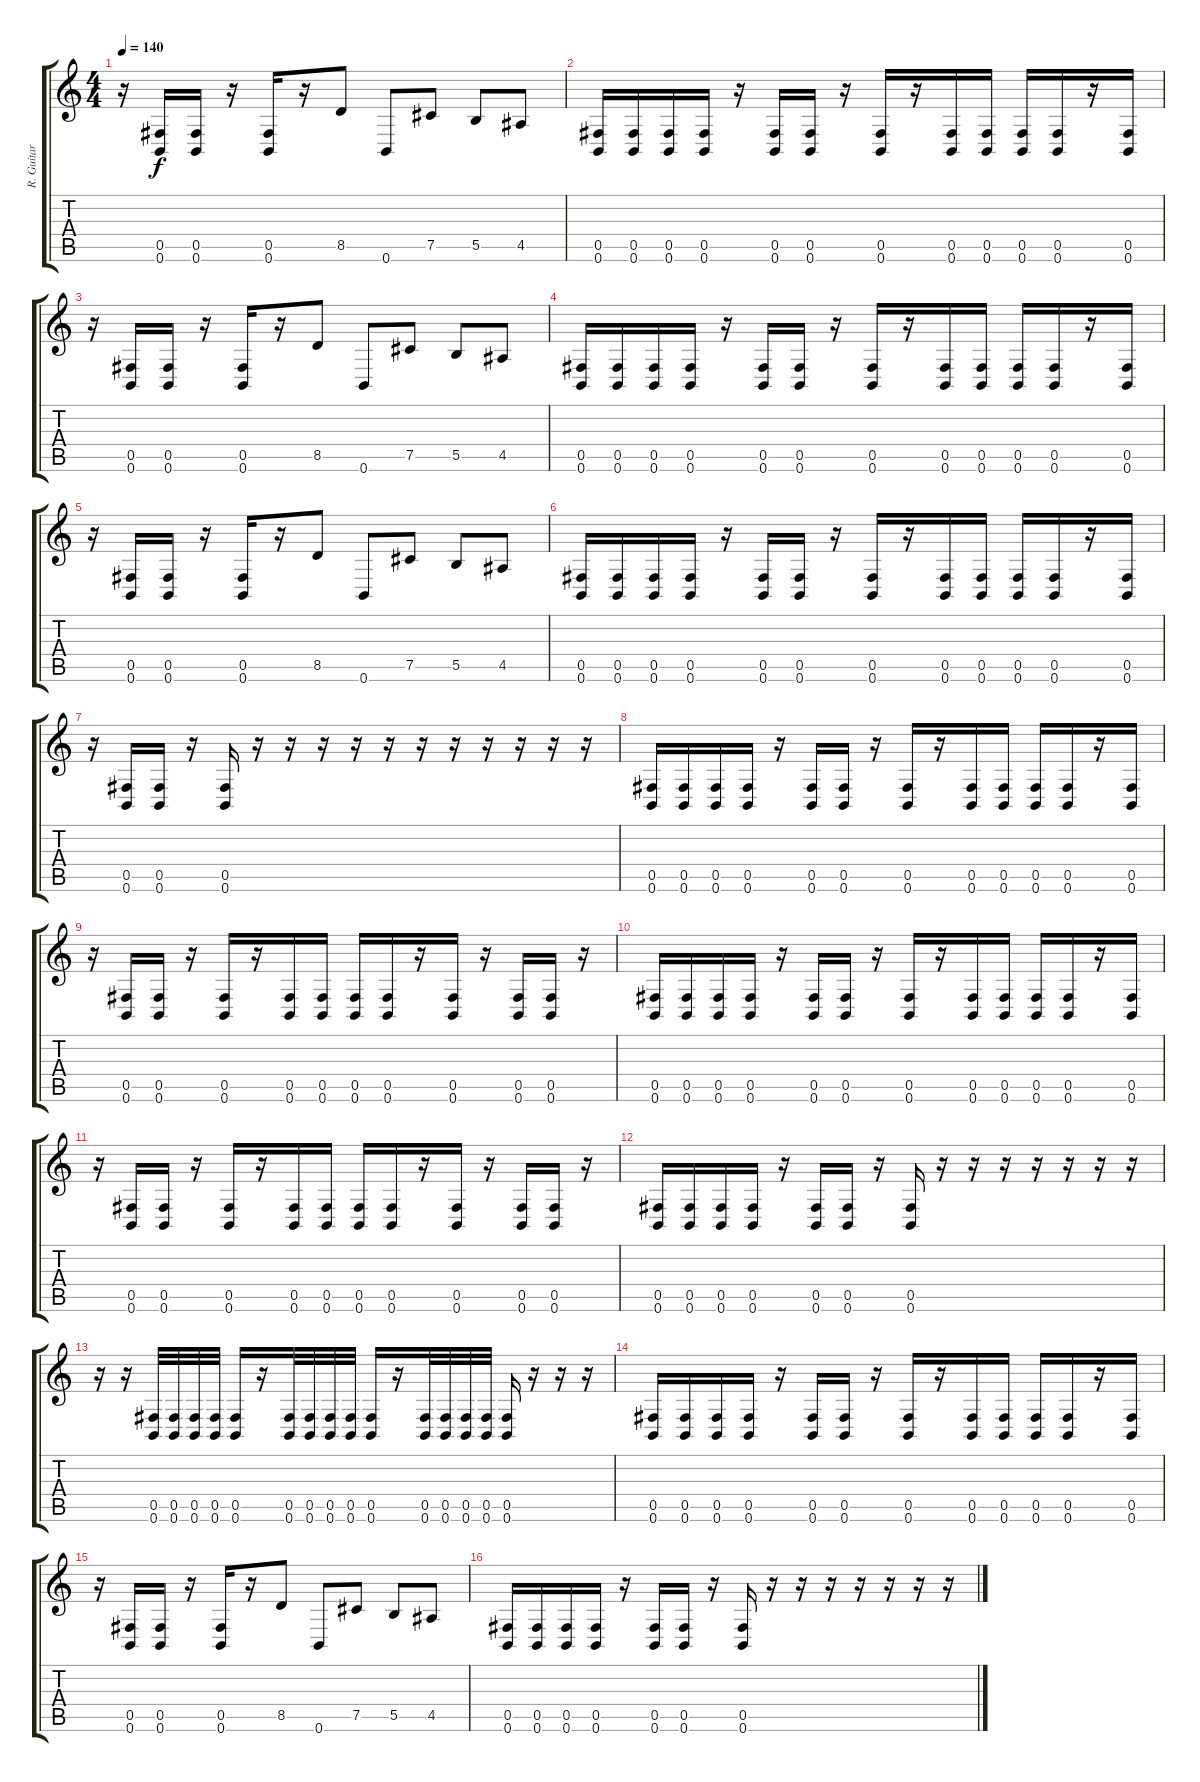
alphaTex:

\track ("R. Guitar" "R. Guitar") {instrument distortionguitar}
\staff {score tabs}
\tuning (Db4 Ab3 E3 B2 Gb2 B1) {hide}
\ts (4 4)
\tempo 140
\clef g2
\ks c
r.16{dy f} (0.5 0.6).16 (0.5 0.6).16 r.16 (0.5 0.6).16 r.16 8.5.8 0.6.8 7.5.8 5.5.8 4.5.8 |
(0.5 0.6).16 (0.5 0.6).16 (0.5 0.6).16 (0.5 0.6).16 r.16 (0.5 0.6).16 (0.5 0.6).16 r.16 (0.5 0.6).16 r.16 (0.5 0.6).16 (0.5 0.6).16 (0.5 0.6).16 (0.5 0.6).16 r.16 (0.5 0.6).16 |
r.16 (0.5 0.6).16 (0.5 0.6).16 r.16 (0.5 0.6).16 r.16 8.5.8 0.6.8 7.5.8 5.5.8 4.5.8 |
(0.5 0.6).16 (0.5 0.6).16 (0.5 0.6).16 (0.5 0.6).16 r.16 (0.5 0.6).16 (0.5 0.6).16 r.16 (0.5 0.6).16 r.16 (0.5 0.6).16 (0.5 0.6).16 (0.5 0.6).16 (0.5 0.6).16 r.16 (0.5 0.6).16 |
r.16 (0.5 0.6).16 (0.5 0.6).16 r.16 (0.5 0.6).16 r.16 8.5.8 0.6.8 7.5.8 5.5.8 4.5.8 |
(0.5 0.6).16 (0.5 0.6).16 (0.5 0.6).16 (0.5 0.6).16 r.16 (0.5 0.6).16 (0.5 0.6).16 r.16 (0.5 0.6).16 r.16 (0.5 0.6).16 (0.5 0.6).16 (0.5 0.6).16 (0.5 0.6).16 r.16 (0.5 0.6).16 |
r.16 (0.5 0.6).16 (0.5 0.6).16 r.16 (0.5 0.6).16 r.16 r.16 r.16 r.16 r.16 r.16 r.16 r.16 r.16 r.16 r.16 |
(0.5 0.6).16 (0.5 0.6).16 (0.5 0.6).16 (0.5 0.6).16 r.16 (0.5 0.6).16 (0.5 0.6).16 r.16 (0.5 0.6).16 r.16 (0.5 0.6).16 (0.5 0.6).16 (0.5 0.6).16 (0.5 0.6).16 r.16 (0.5 0.6).16 |
r.16 (0.5 0.6).16 (0.5 0.6).16 r.16 (0.5 0.6).16 r.16 (0.5 0.6).16 (0.5 0.6).16 (0.5 0.6).16 (0.5 0.6).16 r.16 (0.5 0.6).16 r.16 (0.5 0.6).16 (0.5 0.6).16 r.16 |
(0.5 0.6).16 (0.5 0.6).16 (0.5 0.6).16 (0.5 0.6).16 r.16 (0.5 0.6).16 (0.5 0.6).16 r.16 (0.5 0.6).16 r.16 (0.5 0.6).16 (0.5 0.6).16 (0.5 0.6).16 (0.5 0.6).16 r.16 (0.5 0.6).16 |
r.16 (0.5 0.6).16 (0.5 0.6).16 r.16 (0.5 0.6).16 r.16 (0.5 0.6).16 (0.5 0.6).16 (0.5 0.6).16 (0.5 0.6).16 r.16 (0.5 0.6).16 r.16 (0.5 0.6).16 (0.5 0.6).16 r.16 |
(0.5 0.6).16 (0.5 0.6).16 (0.5 0.6).16 (0.5 0.6).16 r.16 (0.5 0.6).16 (0.5 0.6).16 r.16 (0.5 0.6).16 r.16 r.16 r.16 r.16 r.16 r.16 r.16 |
r.16 r.16 (0.5 0.6).32 (0.5 0.6).32 (0.5 0.6).32 (0.5 0.6).32 (0.5 0.6).16 r.16 (0.5 0.6).32 (0.5 0.6).32 (0.5 0.6).32 (0.5 0.6).32 (0.5 0.6).16 r.16 (0.5 0.6).32 (0.5 0.6).32 (0.5 0.6).32 (0.5 0.6).32 (0.5 0.6).16 r.16 r.16 r.16 |
(0.5 0.6).16 (0.5 0.6).16 (0.5 0.6).16 (0.5 0.6).16 r.16 (0.5 0.6).16 (0.5 0.6).16 r.16 (0.5 0.6).16 r.16 (0.5 0.6).16 (0.5 0.6).16 (0.5 0.6).16 (0.5 0.6).16 r.16 (0.5 0.6).16 |
r.16 (0.5 0.6).16 (0.5 0.6).16 r.16 (0.5 0.6).16 r.16 8.5.8 0.6.8 7.5.8 5.5.8 4.5.8 |
(0.5 0.6).16 (0.5 0.6).16 (0.5 0.6).16 (0.5 0.6).16 r.16 (0.5 0.6).16 (0.5 0.6).16 r.16 (0.5 0.6).16 r.16 r.16 r.16 r.16 r.16 r.16 r.16
